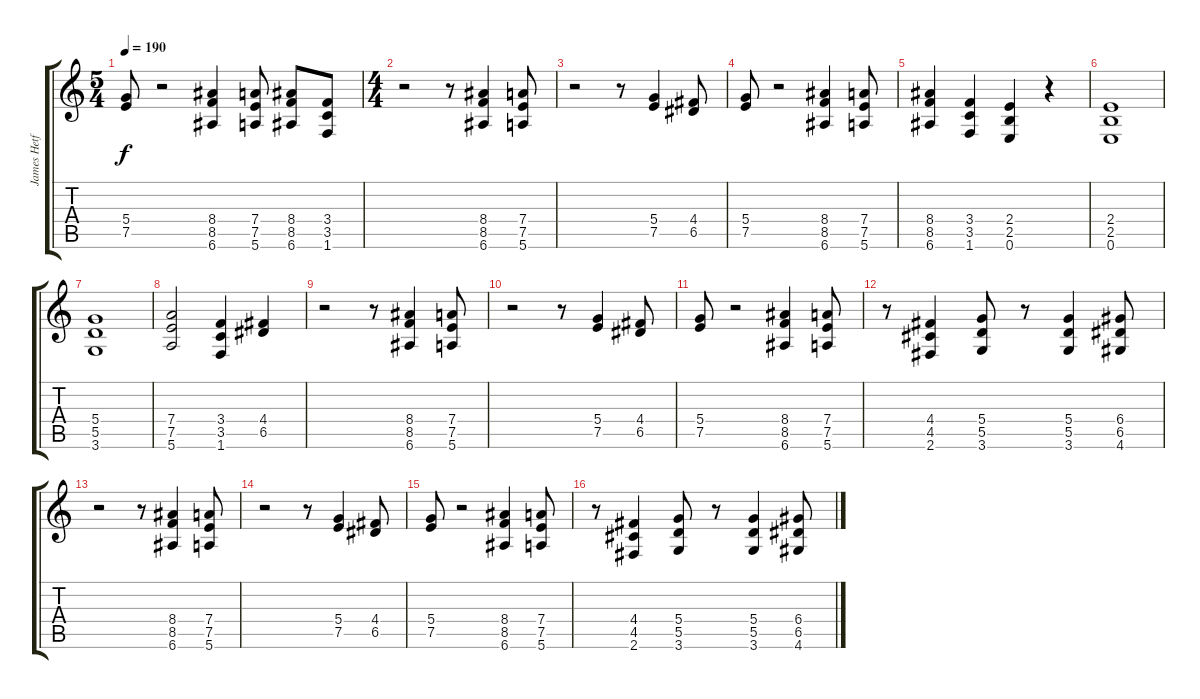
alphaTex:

\track ("James Hetfield" "James Hetf") {instrument distortionguitar}
\staff {score tabs}
\tuning (E4 B3 G3 D3 A2 E2) {hide}
\ts (5 4)
\tempo 190
\clef g2
\ks c
(5.4 7.5).8{dy f} r.2 (8.4 8.5 6.6).4 (7.4 7.5 5.6).8 (8.4 8.5 6.6).8 (3.4 3.5 1.6).8 |
\ts (4 4)
r.2 r.8 (8.4 8.5 6.6).4 (7.4 7.5 5.6).8 |
r.2 r.8 (5.4 7.5).4 (4.4 6.5).8 |
(5.4 7.5).8 r.2 (8.4 8.5 6.6).4 (7.4 7.5 5.6).8 |
(8.4 8.5 6.6).4 (3.4 3.5 1.6).4 (2.4 2.5 0.6).4 r.4 |
(2.4 2.5 0.6).1 |
(5.4 5.5 3.6).1 |
(7.4 7.5 5.6).2 (3.4 3.5 1.6).4 (4.4 6.5).4 |
r.2 r.8 (8.4 8.5 6.6).4 (7.4 7.5 5.6).8 |
r.2 r.8 (5.4 7.5).4 (4.4 6.5).8 |
(5.4 7.5).8 r.2 (8.4 8.5 6.6).4 (7.4 7.5 5.6).8 |
r.8 (4.4 4.5 2.6).4 (5.4 5.5 3.6).8 r.8 (5.4 5.5 3.6).4 (6.4 6.5 4.6).8 |
r.2 r.8 (8.4 8.5 6.6).4 (7.4 7.5 5.6).8 |
r.2 r.8 (5.4 7.5).4 (4.4 6.5).8 |
(5.4 7.5).8 r.2 (8.4 8.5 6.6).4 (7.4 7.5 5.6).8 |
r.8 (4.4 4.5 2.6).4 (5.4 5.5 3.6).8 r.8 (5.4 5.5 3.6).4 (6.4 6.5 4.6).8
